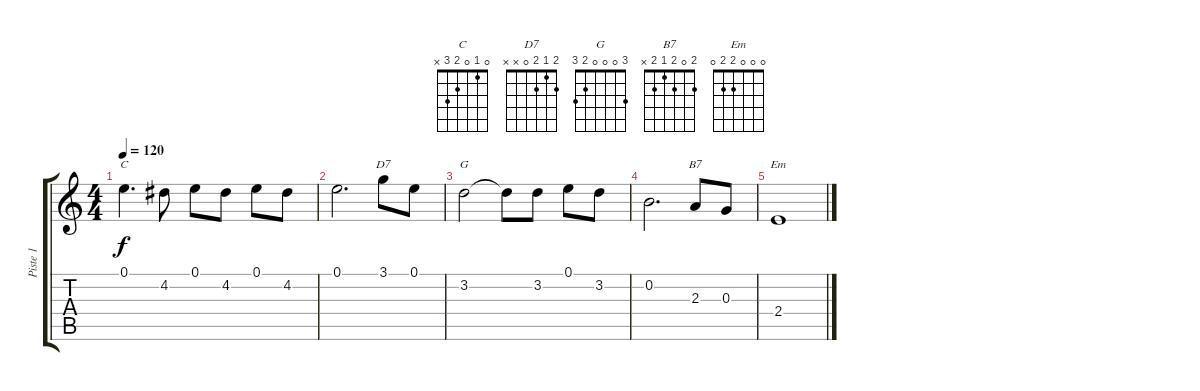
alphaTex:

\track ("Piste 1" "Piste 1") {instrument acousticguitarsteel}
\staff {score tabs}
\tuning (E4 B3 G3 D3 A2 E2) {hide}
\chord ("C" 0 1 0 2 3 x)
\chord ("D7" 2 1 2 0 x x)
\chord ("G" 3 0 0 0 2 3)
\chord ("B7" 2 0 2 1 2 x)
\chord ("Em" 0 0 0 2 2 0)
\ts (4 4)
\tempo 120
\clef g2
\ks c
0.1.4{d ch "C" dy f} 4.2.8 0.1.8 4.2.8 0.1.8 4.2.8 |
0.1.2{d} 3.1.8{ch "D7"} 0.1.8 |
3.2.2{ch "G"} 3.2{t}.8 3.2.8 0.1.8 3.2.8 |
0.2.2{d} 2.3.8{ch "B7"} 0.3.8 |
2.4.1{ch "Em"}
